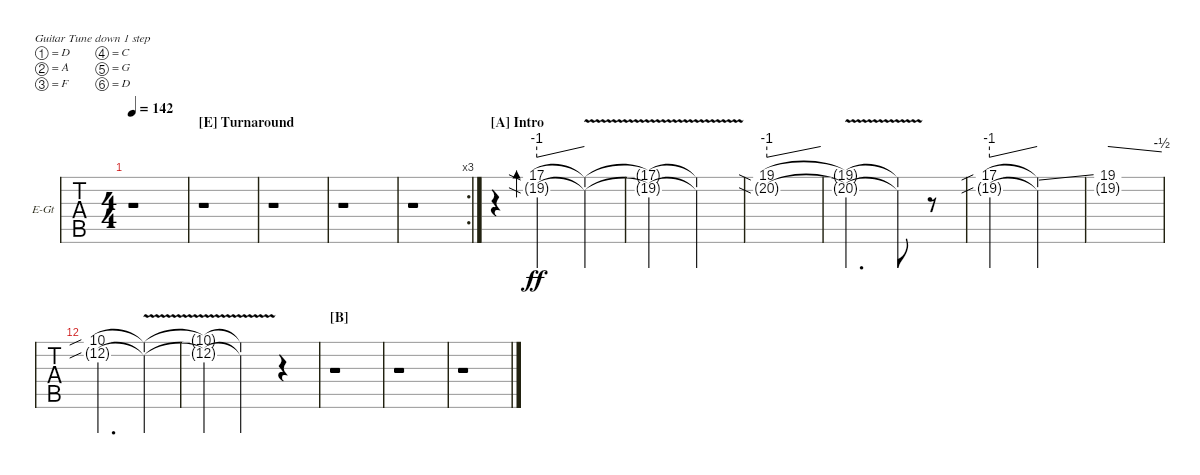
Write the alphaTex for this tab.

\bracketExtendMode nobrackets
\firstSystemTrackNameOrientation horizontal
\otherSystemsTrackNameOrientation horizontal
\defaultBarNumberDisplay FirstOfSystem
\track ("Harmonica Key of C/Am" "E-Gt") {instrument electricguitarclean}
\staff {tabs}
\tuning (D4 A3 F3 C3 G2 D2)
\ts (4 4)
\tempo 142
\clef g2
\ks c
r.1{dy f} |
\section ("E" "Turnaround")
r.1 |
r.1 |
r.1 |
\rc 3
r.1 |
\section ("A" "Intro")
r.4 (19.2{sia g} 17.1{sia hac}).2{tbe (predivedive default 0 -4 19.2 0) bd 92 dy ff} (19.2{t} 17.1{v t}).4 |
(19.2{t} 17.1{v t}).2 (19.2{t} 17.1{t}).2 |
(20.2{sia g} 19.1{sia hac}).1{tbe (predivedive default 0 -4 18.599999999999998 0)} |
(20.2{t} 19.1{v t}).2{d} (20.2{t} 19.1{t}).8 r.8 |
(19.2{sib g} 17.1{sib hac}).2{tbe (predivedive default 0 -4 19.2 0)} (19.2{t} 17.1{ss t}).2 |
(19.2{g} 19.1{hac}).1{tbe (dive default 48.6 0 60 -2)} |
(12.2{sib g} 10.1{sib hac}).2{d} (12.2{t} 10.1{v t}).4 |
(12.2{t} 10.1{v t}).4 (12.2{t} 10.1{t}).2 r.4 |
\section ("B" "")
r.1 |
r.1 |
r.1
